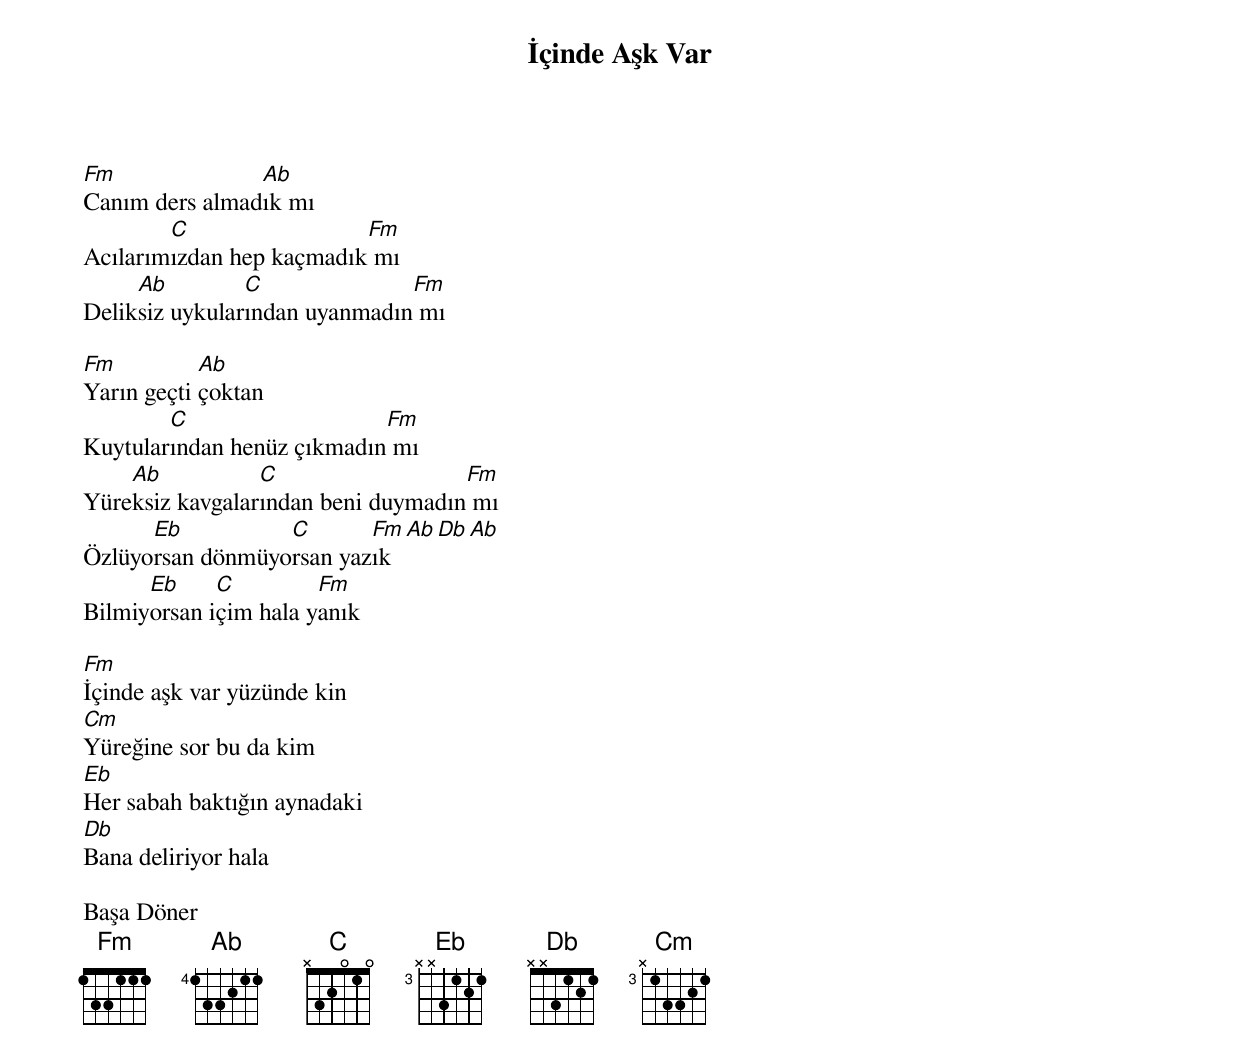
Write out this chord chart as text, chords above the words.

{title: İçinde Aşk Var}
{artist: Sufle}

Fm              Ab
Canım ders almadık mı
        C                 Fm
Acılarımızdan hep kaçmadık mı
     Ab         C              Fm
Deliksiz uykularından uyanmadın mı

Fm          Ab
Yarın geçti çoktan
        C                   Fm
Kuytularından henüz çıkmadın mı
    Ab           C                  Fm
Yüreksiz kavgalarından beni duymadın mı
      Eb          C       Fm   Ab Db Ab
Özlüyorsan dönmüyorsan yazık
      Eb     C         Fm
Bilmiyorsan içim hala yanık

Fm
İçinde aşk var yüzünde kin
Cm
Yüreğine sor bu da kim
Eb
Her sabah baktığın aynadaki
Db
Bana deliriyor hala

Başa Döner
